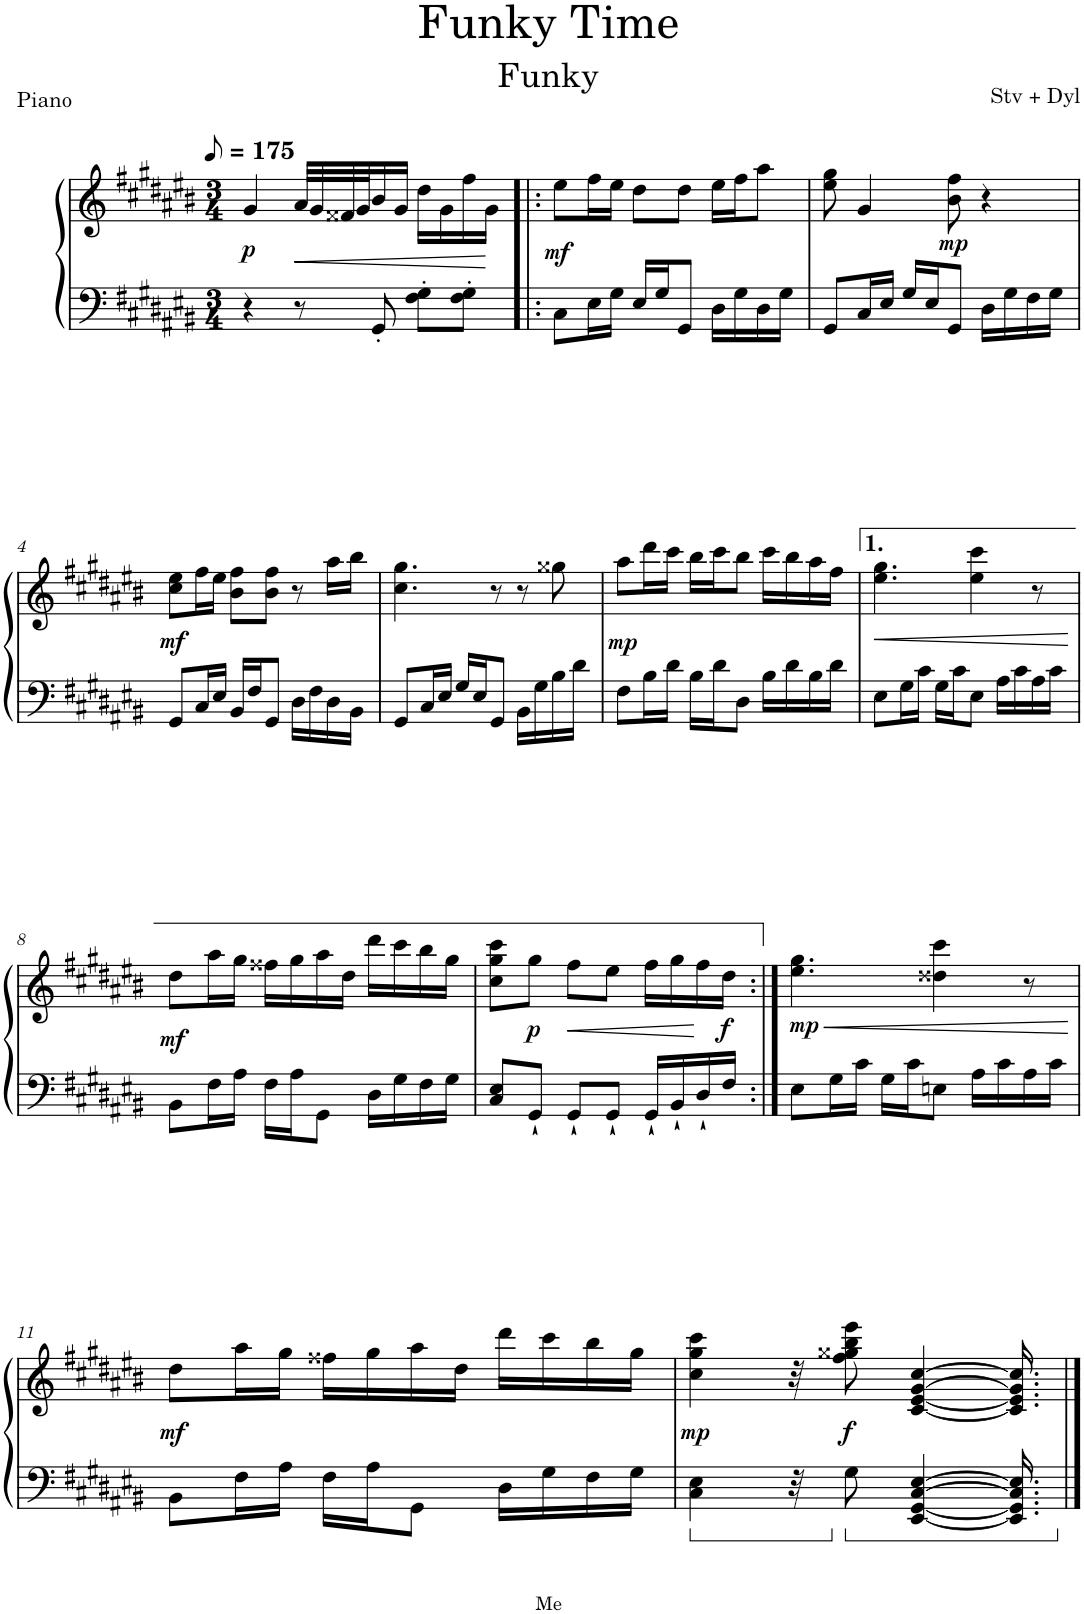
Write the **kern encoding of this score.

**kern	**kern	**dynam
*part1	*part1	*part1
*staff2	*staff1	*staff1/2
*I"Piano	*	*
*I'Pno.	*	*
*clefF4	*clefG2	*
*k[f#c#g#d#a#e#b#]	*k[f#c#g#d#a#e#b#]	*
*M3/4	*M3/4	*
*MM88	*MM88	*
=1	=1	=1
!	!	!LO:DY:b
4r	4g#/	p
!	!	!LO:HP:b
8r	32a#/LLL	<
.	32g#/	.
.	32f##X/	.
.	32g#/J	.
8GG#'/	16b#/	.
.	16g#/JJ	.
8F#\' 8G#\'L	16dd#\LL	.
.	16g#\	.
8F#\' 8G#\'J	16ff#\	.
.	16g#\JJ	[
=2!|:	=2!|:	=2!|:
!	!	!LO:DY:b
8C#\L	8ee#\L	mf
16E#\L	16ff#\L	.
16G#\JJ	16ee#\JJ	.
16E#/LL	8dd#\L	.
16G#/J	.	.
8GG#/J	8dd#\J	.
16D#\LL	16ee#\LL	.
16G#\	16ff#\J	.
16D#\	8aa#\J	.
16G#\JJ	.	.
=3	=3	=3
8GG#/L	8ee#\ 8gg#\	.
16C#/L	4g#/	.
16E#/JJ	.	.
16G#/LL	.	.
16E#/J	.	.
!	!	!LO:DY:b
8GG#/J	8b#\ 8ff#\	mp
16D#\LL	4r	.
16G#\	.	.
16F#\	.	.
16G#\JJ	.	.
!!LO:LB:g=z
=4	=4	=4
!	!	!LO:DY:b
8GG#/L	8cc#\ 8ee#\L	mf
16C#/L	16ff#\L	.
16E#/JJ	16ee#\JJ	.
16BB#/LL	8b#\ 8ff#\L	.
16F#/J	.	.
8GG#/J	8b#\ 8ff#\J	.
16D#\LL	8r	.
16F#\	.	.
16D#\	16aa#\LL	.
16BB#\JJ	16bb#\JJ	.
=5	=5	=5
8GG#/L	4.cc#\ 4.gg#\	.
16C#/L	.	.
16E#/JJ	.	.
16G#/LL	.	.
16E#/J	.	.
8GG#/J	8r	.
16BB#\LL	8r	.
16G#\	.	.
16B#\	8gg##X\	.
16d#\JJ	.	.
=6	=6	=6
!	!	!LO:DY:b
8F#\L	8aa#\L	mp
16B#\L	16ddd#\L	.
16d#\JJ	16ccc#\JJ	.
16B#\LL	16bb#\LL	.
16d#\J	16ccc#\J	.
8D#\J	8bb#\J	.
16B#\LL	16ccc#\LL	.
16d#\	16bb#\	.
16B#\	16aa#\	.
16d#\JJ	16ff#\JJ	.
=7	=7	=7
!	!	!LO:HP:b
8E#\L	4.ee#\ 4.gg#\	<
16G#\L	.	.
16c#\JJ	.	.
16G#\LL	.	.
16c#\J	.	.
8E#\J	4ee#\ 4ccc#\	.
16A#\LL	.	.
16c#\	.	.
16A#\	8r	.
16c#\JJ	.	.
.	.	[
!!LO:LB:g=z
=8	=8	=8
!	!	!LO:DY:b
8BB#\L	8dd#\L	mf
16F#\L	16aa#\L	.
16A#\JJ	16gg#\JJ	.
16F#\LL	16ff##X\LL	.
16A#\J	16gg#\	.
8GG#\J	16aa#\	.
.	16dd#\JJ	.
16D#\LL	16ddd#\LL	.
16G#\	16ccc#\	.
16F#\	16bb#\	.
16G#\JJ	16gg#\JJ	.
=9	=9	=9
8C#/ 8E#/L	8cc#\ 8gg#\ 8ccc#\L	.
!	!	!LO:DY:b
8GG#`/J	8gg#\J	p
!	!	!LO:HP:b
8GG#`/L	8ff#\L	<
8GG#`/J	8ee#\J	.
16GG#`/LL	16ff#\LL	.
16BB#`/	16gg#\	.
16D#`/	16ff#\	[
!	!	!LO:DY:b
16F#/JJ	16dd#\JJ	f
=10:|!	=10:|!	=10:|!
!	!	!LO:HP:b
!	!	!LO:DY:n=1:b
8E#\L	4.ee#\ 4.gg#\	< mp
16G#\L	.	.
16c#\JJ	.	.
16G#\LL	.	.
16c#\J	.	.
8En\J	4dd##X\ 4ccc#\	.
16A#\LL	.	.
16c#\	.	.
16A#\	8r	.
16c#\JJ	.	.
.	.	[
!!LO:LB:g=z
=11	=11	=11
!	!	!LO:DY:b
8BB#\L	8dd#\L	mf
16F#\L	16aa#\L	.
16A#\JJ	16gg#\JJ	.
16F#\LL	16ff##X\LL	.
16A#\J	16gg#\	.
8GG#\J	16aa#\	.
.	16dd#\JJ	.
16D#\LL	16ddd#\LL	.
16G#\	16ccc#\	.
16F#\	16bb#\	.
16G#\JJ	16gg#\JJ	.
=12	=12	=12
!	!	!LO:DY:b
4C#\ 4E#\	4cc#\ 4gg#\ 4ccc#\	mp
32r	32r	.
!	!	!LO:DY:b
8G#\	8ff#\ 8gg##X\ 8bb#\ 8eee#\	f
[4EE#/ [4GG#/ [4C#/ [4E#/	[4c#/ [4e#/ [4g#/ [4cc#/	.
16.EE#/] 16.GG#/] 16.C#/] 16.E#/]	16.c#/] 16.e#/] 16.g#/] 16.cc#/]	.
==	==	==
*-	*-	*-
